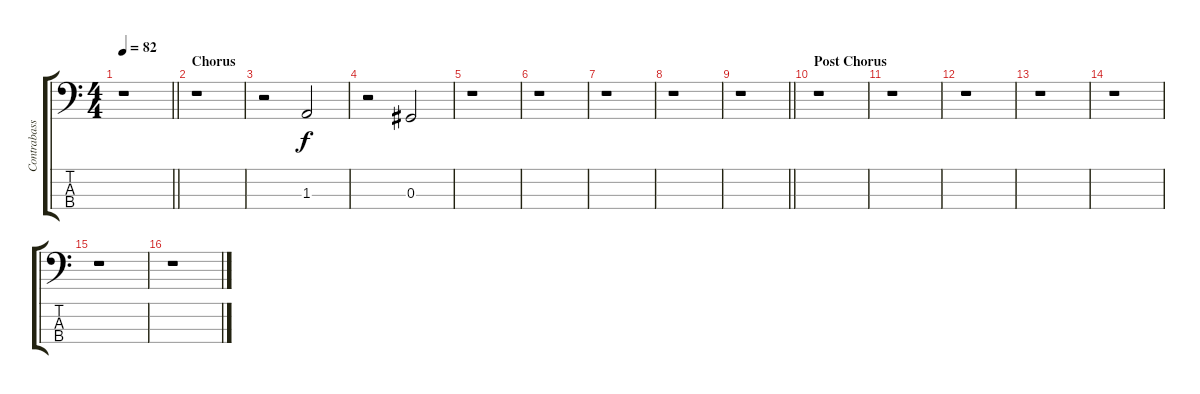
\track ("Contrabass" "Contrabass") {instrument contrabass}
\staff {score tabs}
\tuning (Gb2 Db2 Ab1 Eb1) {hide}
\ts (4 4)
\tempo 82
\clef f4
\barLineRight lightlight
\ks c
r.1{dy f} |
\section ("" "Chorus")
r.1 |
r.2{volume 16 instrument acousticgrandpiano} 1.3.2 |
r.2 0.3.2 |
r.1 |
r.1 |
r.1 |
r.1 |
\barLineRight lightlight
r.1 |
\section ("" "Post Chorus")
r.1 |
r.1 |
r.1 |
r.1 |
r.1 |
r.1 |
r.1
